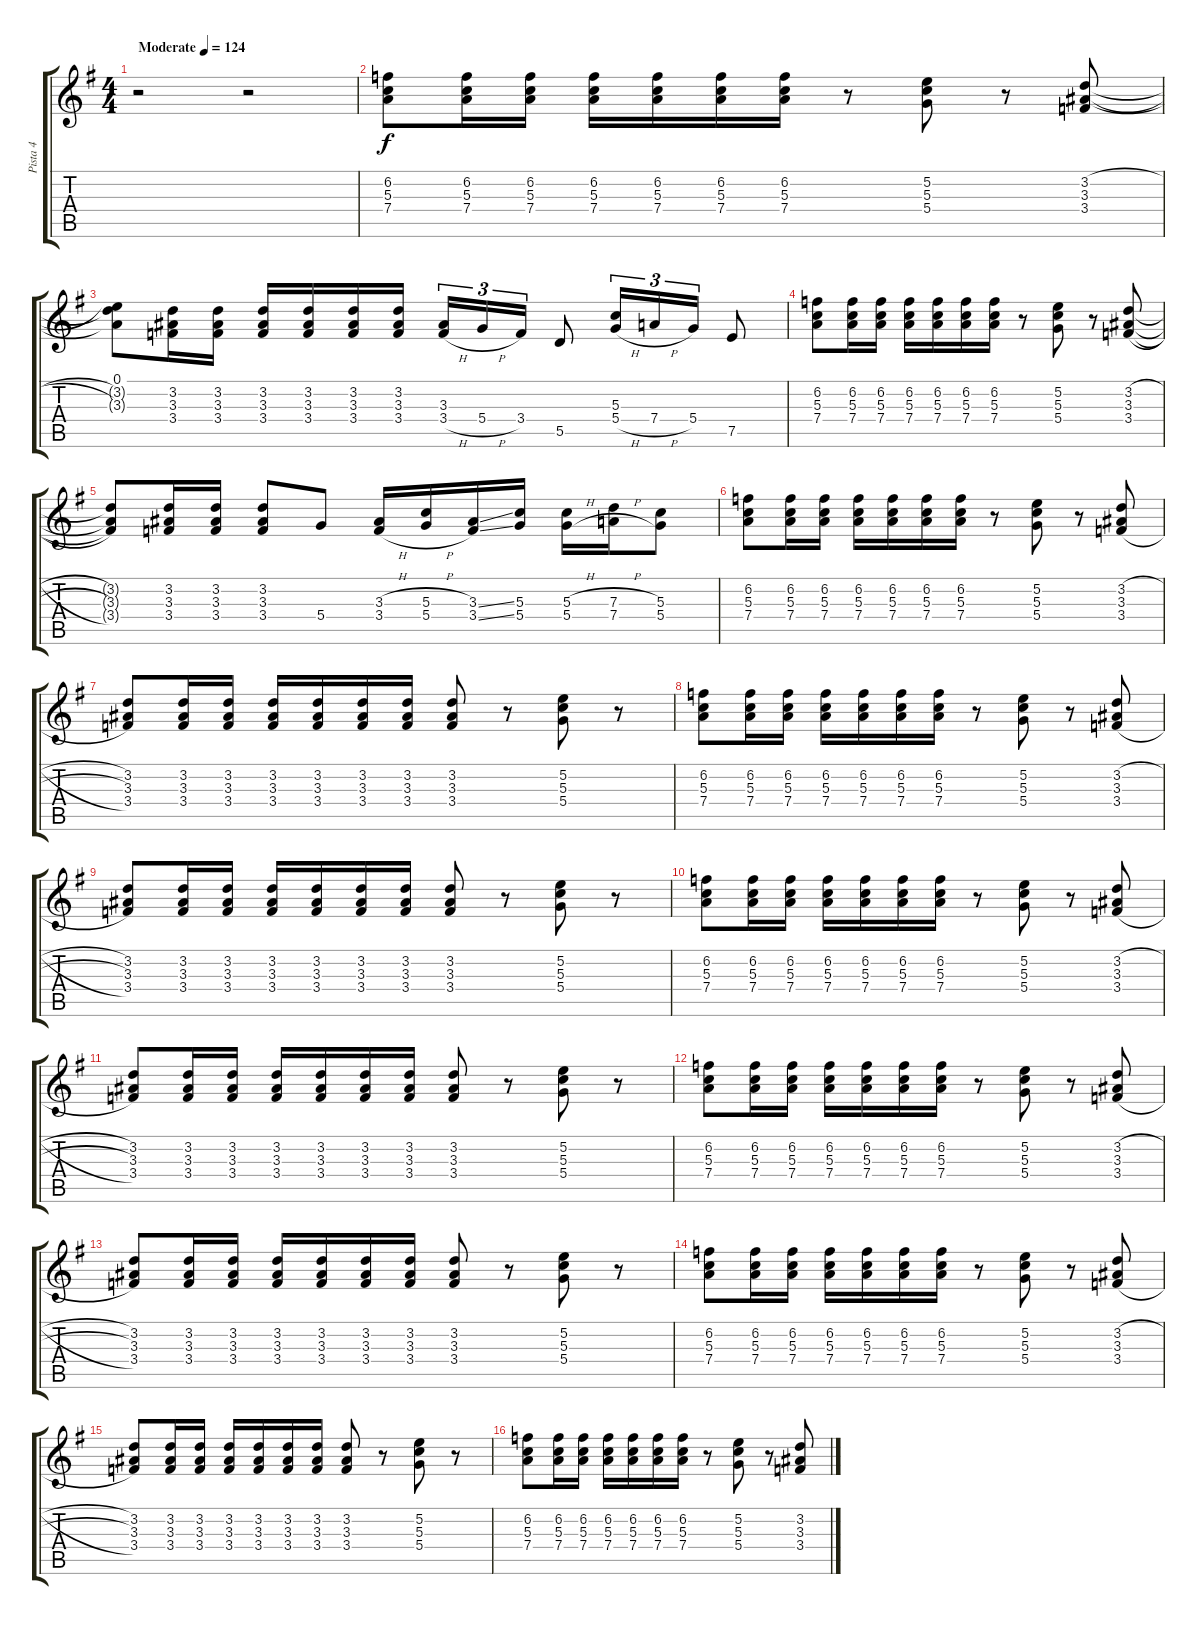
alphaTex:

\track ("Pista 4" "Pista 4") {instrument electricguitarjazz}
\staff {score tabs}
\tuning (E4 B3 G3 D3 A2 E2) {hide}
\ts (4 4)
\tempo (124 "Moderate")
\clef g2
\ks g
r.2{dy f instrument electricguitarjazz} r.2 |
(6.2 5.3 7.4).8 (6.2 5.3 7.4).16 (6.2 5.3 7.4).16 (6.2 5.3 7.4).16 (6.2 5.3 7.4).16 (6.2 5.3 7.4).16 (6.2 5.3 7.4).16 r.8 (5.2 5.3 5.4).8 r.8 (3.2{h} 3.3{h} 3.4).8 |
(0.1 3.2{t} 3.3{t}).8 (3.2 3.3 3.4).16 (3.2 3.3 3.4).16 (3.2 3.3 3.4).16 (3.2 3.3 3.4).16 (3.2 3.3 3.4).16 (3.2 3.3 3.4).16 (3.3 3.4{h}).16{tu (3 2)} 5.4{h}.16{tu (3 2)} 3.4.16{tu (3 2)} 5.5.8 (5.3 5.4{h}).16{tu (3 2)} 7.4{h}.16{tu (3 2)} 5.4.16{tu (3 2)} 7.5.8 |
(6.2 5.3 7.4).8 (6.2 5.3 7.4).16 (6.2 5.3 7.4).16 (6.2 5.3 7.4).16 (6.2 5.3 7.4).16 (6.2 5.3 7.4).16 (6.2 5.3 7.4).16 r.8 (5.2 5.3 5.4).8 r.8 (3.2{h} 3.3{h} 3.4{h}).8 |
(3.2{t} 3.3{t} 3.4{t}).8 (3.2 3.3 3.4).16 (3.2 3.3 3.4).16 (3.2 3.3 3.4).8 5.4.8 (3.3{h} 3.4{h}).16 (5.3{h} 5.4{h}).16 (3.3{ss} 3.4{ss}).16 (5.3 5.4).16 (5.3{h} 5.4{h}).16 (7.3{h} 7.4{h}).16 (5.3 5.4).8 |
(6.2 5.3 7.4).8 (6.2 5.3 7.4).16 (6.2 5.3 7.4).16 (6.2 5.3 7.4).16 (6.2 5.3 7.4).16 (6.2 5.3 7.4).16 (6.2 5.3 7.4).16 r.8 (5.2 5.3 5.4).8 r.8 (3.2{h} 3.3{h} 3.4{h}).8 |
(3.2 3.3 3.4).8 (3.2 3.3 3.4).16 (3.2 3.3 3.4).16 (3.2 3.3 3.4).16 (3.2 3.3 3.4).16 (3.2 3.3 3.4).16 (3.2 3.3 3.4).16 (3.2 3.3 3.4).8 r.8 (5.2 5.3 5.4).8 r.8 |
(6.2 5.3 7.4).8 (6.2 5.3 7.4).16 (6.2 5.3 7.4).16 (6.2 5.3 7.4).16 (6.2 5.3 7.4).16 (6.2 5.3 7.4).16 (6.2 5.3 7.4).16 r.8 (5.2 5.3 5.4).8 r.8 (3.2{h} 3.3{h} 3.4{h}).8 |
(3.2 3.3 3.4).8 (3.2 3.3 3.4).16 (3.2 3.3 3.4).16 (3.2 3.3 3.4).16 (3.2 3.3 3.4).16 (3.2 3.3 3.4).16 (3.2 3.3 3.4).16 (3.2 3.3 3.4).8 r.8 (5.2 5.3 5.4).8 r.8 |
(6.2 5.3 7.4).8 (6.2 5.3 7.4).16 (6.2 5.3 7.4).16 (6.2 5.3 7.4).16 (6.2 5.3 7.4).16 (6.2 5.3 7.4).16 (6.2 5.3 7.4).16 r.8 (5.2 5.3 5.4).8 r.8 (3.2{h} 3.3{h} 3.4{h}).8 |
(3.2 3.3 3.4).8 (3.2 3.3 3.4).16 (3.2 3.3 3.4).16 (3.2 3.3 3.4).16 (3.2 3.3 3.4).16 (3.2 3.3 3.4).16 (3.2 3.3 3.4).16 (3.2 3.3 3.4).8 r.8 (5.2 5.3 5.4).8 r.8 |
(6.2 5.3 7.4).8 (6.2 5.3 7.4).16 (6.2 5.3 7.4).16 (6.2 5.3 7.4).16 (6.2 5.3 7.4).16 (6.2 5.3 7.4).16 (6.2 5.3 7.4).16 r.8 (5.2 5.3 5.4).8 r.8 (3.2{h} 3.3{h} 3.4{h}).8 |
(3.2 3.3 3.4).8 (3.2 3.3 3.4).16 (3.2 3.3 3.4).16 (3.2 3.3 3.4).16 (3.2 3.3 3.4).16 (3.2 3.3 3.4).16 (3.2 3.3 3.4).16 (3.2 3.3 3.4).8 r.8 (5.2 5.3 5.4).8 r.8 |
(6.2 5.3 7.4).8 (6.2 5.3 7.4).16 (6.2 5.3 7.4).16 (6.2 5.3 7.4).16 (6.2 5.3 7.4).16 (6.2 5.3 7.4).16 (6.2 5.3 7.4).16 r.8 (5.2 5.3 5.4).8 r.8 (3.2{h} 3.3{h} 3.4{h}).8 |
(3.2 3.3 3.4).8 (3.2 3.3 3.4).16 (3.2 3.3 3.4).16 (3.2 3.3 3.4).16 (3.2 3.3 3.4).16 (3.2 3.3 3.4).16 (3.2 3.3 3.4).16 (3.2 3.3 3.4).8 r.8 (5.2 5.3 5.4).8 r.8 |
(6.2 5.3 7.4).8 (6.2 5.3 7.4).16 (6.2 5.3 7.4).16 (6.2 5.3 7.4).16 (6.2 5.3 7.4).16 (6.2 5.3 7.4).16 (6.2 5.3 7.4).16 r.8 (5.2 5.3 5.4).8 r.8 (3.2{h} 3.3{h} 3.4{h}).8
